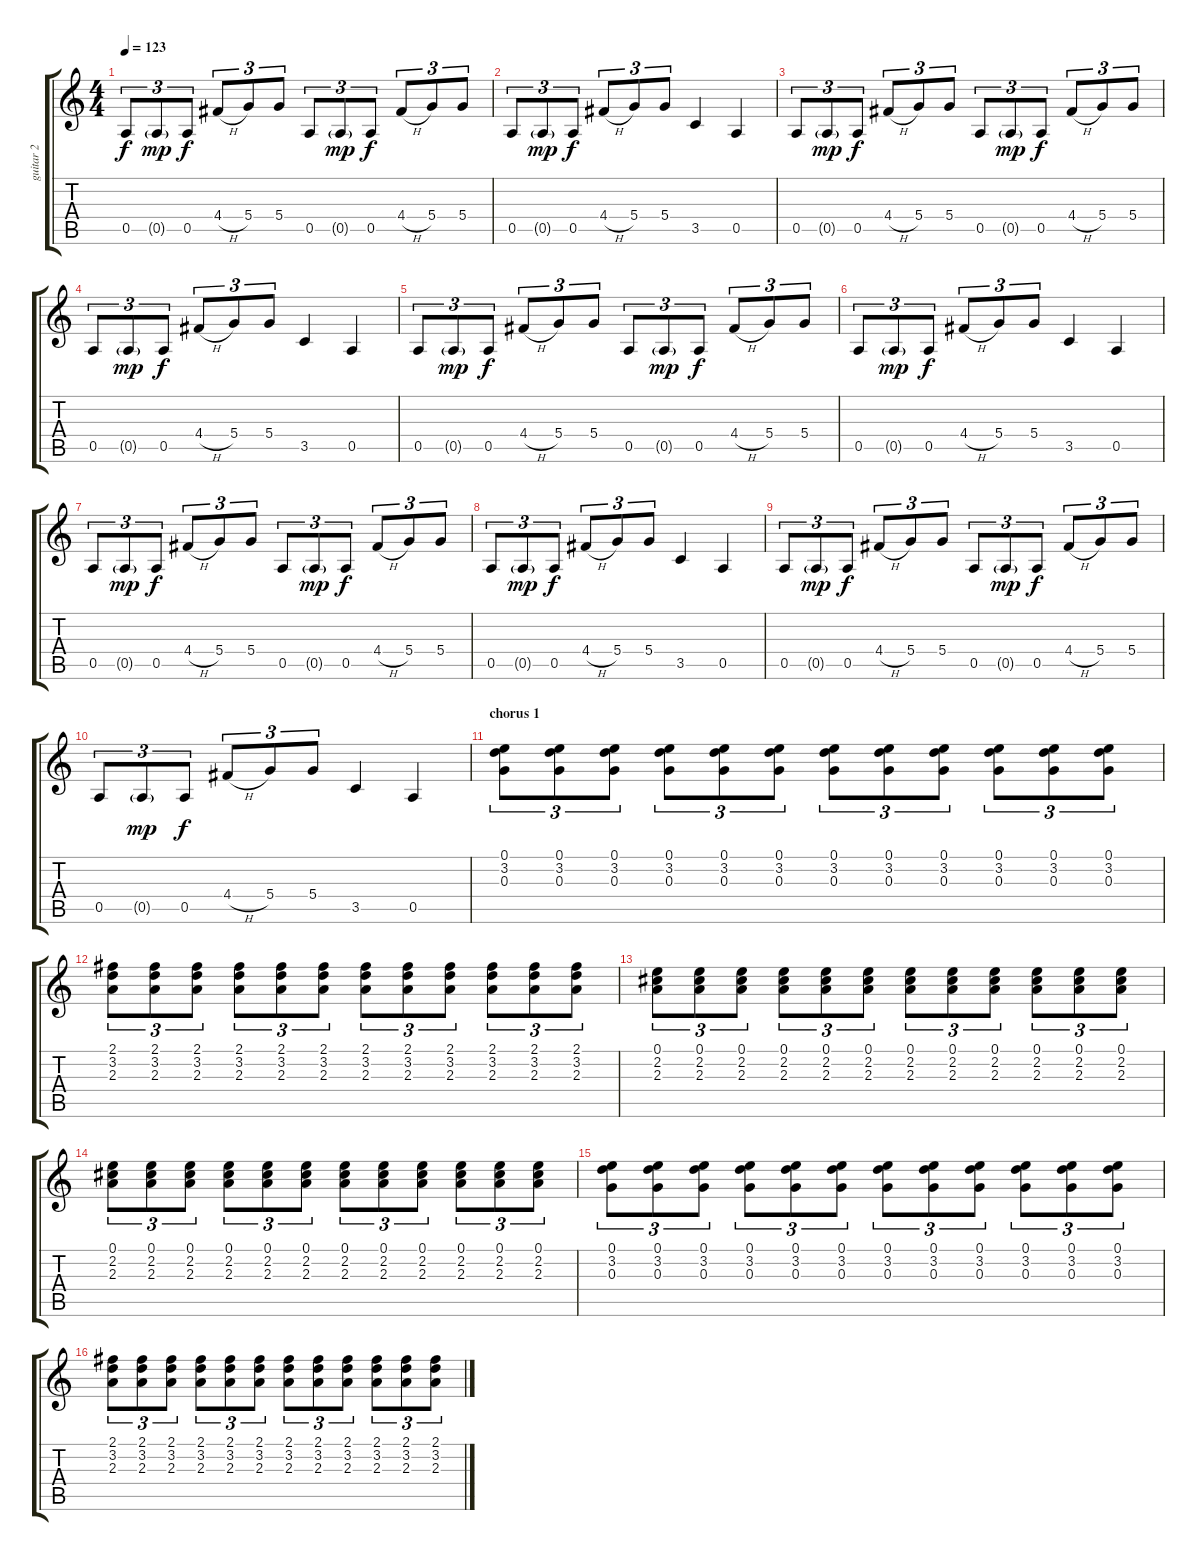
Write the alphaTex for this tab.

\track ("guitar 2" "guitar 2") {instrument overdrivenguitar}
\staff {score tabs}
\tuning (E4 B3 G3 D3 A2 E2) {hide}
\ts (4 4)
\tempo 123
\clef g2
\ks c
0.5.8{tu (3 2) txt "" dy f} 0.5{g}.8{tu (3 2) txt "" dy mp} 0.5.8{tu (3 2) txt "" dy f} 4.4{h}.8{tu (3 2) txt ""} 5.4.8{tu (3 2) txt ""} 5.4.8{tu (3 2) txt ""} 0.5.8{tu (3 2) txt ""} 0.5{g}.8{tu (3 2) txt "" dy mp} 0.5.8{tu (3 2) txt "" dy f} 4.4{h}.8{tu (3 2) txt ""} 5.4.8{tu (3 2) txt ""} 5.4.8{tu (3 2)} |
0.5.8{tu (3 2) txt ""} 0.5{g}.8{tu (3 2) txt "" dy mp} 0.5.8{tu (3 2) txt "" dy f} 4.4{h}.8{tu (3 2) txt ""} 5.4.8{tu (3 2) txt ""} 5.4.8{tu (3 2) txt ""} 3.5.4{txt ""} 0.5.4{txt ""} |
0.5.8{tu (3 2) txt ""} 0.5{g}.8{tu (3 2) txt "" dy mp} 0.5.8{tu (3 2) txt "" dy f} 4.4{h}.8{tu (3 2) txt ""} 5.4.8{tu (3 2) txt ""} 5.4.8{tu (3 2) txt ""} 0.5.8{tu (3 2) txt ""} 0.5{g}.8{tu (3 2) txt "" dy mp} 0.5.8{tu (3 2) txt "" dy f} 4.4{h}.8{tu (3 2) txt ""} 5.4.8{tu (3 2) txt ""} 5.4.8{tu (3 2)} |
0.5.8{tu (3 2) txt ""} 0.5{g}.8{tu (3 2) txt "" dy mp} 0.5.8{tu (3 2) txt "" dy f} 4.4{h}.8{tu (3 2) txt ""} 5.4.8{tu (3 2) txt ""} 5.4.8{tu (3 2) txt ""} 3.5.4{txt ""} 0.5.4{txt ""} |
0.5.8{tu (3 2) txt ""} 0.5{g}.8{tu (3 2) txt "" dy mp} 0.5.8{tu (3 2) txt "" dy f} 4.4{h}.8{tu (3 2) txt ""} 5.4.8{tu (3 2) txt ""} 5.4.8{tu (3 2) txt ""} 0.5.8{tu (3 2) txt ""} 0.5{g}.8{tu (3 2) txt "" dy mp} 0.5.8{tu (3 2) txt "" dy f} 4.4{h}.8{tu (3 2) txt ""} 5.4.8{tu (3 2) txt ""} 5.4.8{tu (3 2)} |
0.5.8{tu (3 2) txt ""} 0.5{g}.8{tu (3 2) txt "" dy mp} 0.5.8{tu (3 2) txt "" dy f} 4.4{h}.8{tu (3 2) txt ""} 5.4.8{tu (3 2) txt ""} 5.4.8{tu (3 2) txt ""} 3.5.4{txt ""} 0.5.4{txt ""} |
0.5.8{tu (3 2) txt ""} 0.5{g}.8{tu (3 2) txt "" dy mp} 0.5.8{tu (3 2) txt "" dy f} 4.4{h}.8{tu (3 2) txt ""} 5.4.8{tu (3 2) txt ""} 5.4.8{tu (3 2) txt ""} 0.5.8{tu (3 2) txt ""} 0.5{g}.8{tu (3 2) txt "" dy mp} 0.5.8{tu (3 2) txt "" dy f} 4.4{h}.8{tu (3 2) txt ""} 5.4.8{tu (3 2) txt ""} 5.4.8{tu (3 2)} |
0.5.8{tu (3 2) txt ""} 0.5{g}.8{tu (3 2) txt "" dy mp} 0.5.8{tu (3 2) txt "" dy f} 4.4{h}.8{tu (3 2) txt ""} 5.4.8{tu (3 2) txt ""} 5.4.8{tu (3 2) txt ""} 3.5.4{txt ""} 0.5.4{txt ""} |
0.5.8{tu (3 2) txt ""} 0.5{g}.8{tu (3 2) txt "" dy mp} 0.5.8{tu (3 2) txt "" dy f} 4.4{h}.8{tu (3 2) txt ""} 5.4.8{tu (3 2) txt ""} 5.4.8{tu (3 2) txt ""} 0.5.8{tu (3 2) txt ""} 0.5{g}.8{tu (3 2) txt "" dy mp} 0.5.8{tu (3 2) txt "" dy f} 4.4{h}.8{tu (3 2) txt ""} 5.4.8{tu (3 2) txt ""} 5.4.8{tu (3 2)} |
0.5.8{tu (3 2) txt ""} 0.5{g}.8{tu (3 2) txt "" dy mp} 0.5.8{tu (3 2) txt "" dy f} 4.4{h}.8{tu (3 2) txt ""} 5.4.8{tu (3 2) txt ""} 5.4.8{tu (3 2) txt ""} 3.5.4{txt ""} 0.5.4{txt ""} |
\section ("" "chorus 1")
(0.1 3.2 0.3).8{tu (3 2) txt ""} (0.1 3.2 0.3).8{tu (3 2) txt ""} (0.1 3.2 0.3).8{tu (3 2) txt ""} (0.1 3.2 0.3).8{tu (3 2) txt ""} (0.1 3.2 0.3).8{tu (3 2) txt ""} (0.1 3.2 0.3).8{tu (3 2) txt ""} (0.1 3.2 0.3).8{tu (3 2) txt ""} (0.1 3.2 0.3).8{tu (3 2) txt ""} (0.1 3.2 0.3).8{tu (3 2) txt ""} (0.1 3.2 0.3).8{tu (3 2) txt ""} (0.1 3.2 0.3).8{tu (3 2) txt ""} (0.1 3.2 0.3).8{tu (3 2) txt ""} |
(2.1 3.2 2.3).8{tu (3 2) txt ""} (2.1 3.2 2.3).8{tu (3 2) txt ""} (2.1 3.2 2.3).8{tu (3 2) txt ""} (2.1 3.2 2.3).8{tu (3 2) txt ""} (2.1 3.2 2.3).8{tu (3 2) txt ""} (2.1 3.2 2.3).8{tu (3 2) txt ""} (2.1 3.2 2.3).8{tu (3 2) txt ""} (2.1 3.2 2.3).8{tu (3 2) txt ""} (2.1 3.2 2.3).8{tu (3 2) txt ""} (2.1 3.2 2.3).8{tu (3 2) txt ""} (2.1 3.2 2.3).8{tu (3 2) txt ""} (2.1 3.2 2.3).8{tu (3 2) txt ""} |
(0.1 2.2 2.3).8{tu (3 2) txt ""} (0.1 2.2 2.3).8{tu (3 2) txt ""} (0.1 2.2 2.3).8{tu (3 2) txt ""} (0.1 2.2 2.3).8{tu (3 2) txt ""} (0.1 2.2 2.3).8{tu (3 2) txt ""} (0.1 2.2 2.3).8{tu (3 2) txt ""} (0.1 2.2 2.3).8{tu (3 2) txt ""} (0.1 2.2 2.3).8{tu (3 2) txt ""} (0.1 2.2 2.3).8{tu (3 2) txt ""} (0.1 2.2 2.3).8{tu (3 2) txt ""} (0.1 2.2 2.3).8{tu (3 2) txt ""} (0.1 2.2 2.3).8{tu (3 2) txt ""} |
(0.1 2.2 2.3).8{tu (3 2) txt ""} (0.1 2.2 2.3).8{tu (3 2) txt ""} (0.1 2.2 2.3).8{tu (3 2) txt ""} (0.1 2.2 2.3).8{tu (3 2) txt ""} (0.1 2.2 2.3).8{tu (3 2) txt ""} (0.1 2.2 2.3).8{tu (3 2) txt ""} (0.1 2.2 2.3).8{tu (3 2) txt ""} (0.1 2.2 2.3).8{tu (3 2) txt ""} (0.1 2.2 2.3).8{tu (3 2) txt ""} (0.1 2.2 2.3).8{tu (3 2) txt ""} (0.1 2.2 2.3).8{tu (3 2) txt ""} (0.1 2.2 2.3).8{tu (3 2) txt ""} |
(0.1 3.2 0.3).8{tu (3 2) txt ""} (0.1 3.2 0.3).8{tu (3 2) txt ""} (0.1 3.2 0.3).8{tu (3 2) txt ""} (0.1 3.2 0.3).8{tu (3 2) txt ""} (0.1 3.2 0.3).8{tu (3 2) txt ""} (0.1 3.2 0.3).8{tu (3 2) txt ""} (0.1 3.2 0.3).8{tu (3 2) txt ""} (0.1 3.2 0.3).8{tu (3 2) txt ""} (0.1 3.2 0.3).8{tu (3 2) txt ""} (0.1 3.2 0.3).8{tu (3 2) txt ""} (0.1 3.2 0.3).8{tu (3 2) txt ""} (0.1 3.2 0.3).8{tu (3 2) txt ""} |
(2.1 3.2 2.3).8{tu (3 2) txt ""} (2.1 3.2 2.3).8{tu (3 2) txt ""} (2.1 3.2 2.3).8{tu (3 2) txt ""} (2.1 3.2 2.3).8{tu (3 2) txt ""} (2.1 3.2 2.3).8{tu (3 2) txt ""} (2.1 3.2 2.3).8{tu (3 2) txt ""} (2.1 3.2 2.3).8{tu (3 2) txt ""} (2.1 3.2 2.3).8{tu (3 2) txt ""} (2.1 3.2 2.3).8{tu (3 2) txt ""} (2.1 3.2 2.3).8{tu (3 2) txt ""} (2.1 3.2 2.3).8{tu (3 2) txt ""} (2.1 3.2 2.3).8{tu (3 2) txt ""}
